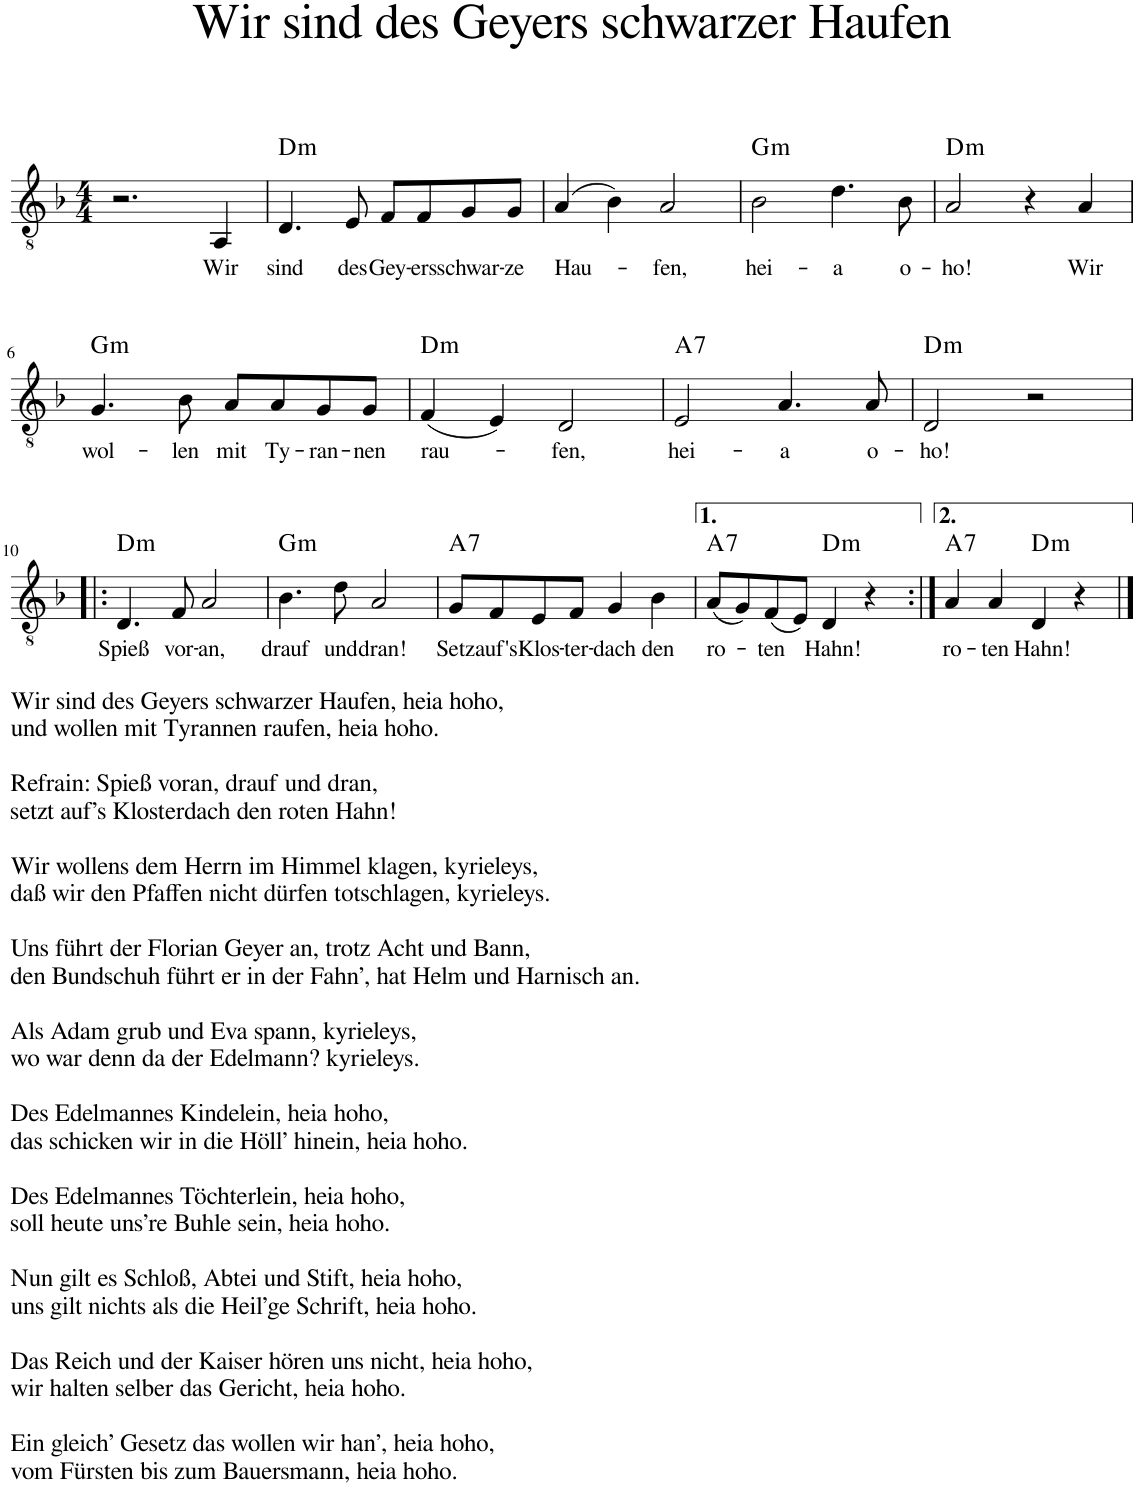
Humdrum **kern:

**kern	**text	**harte
*part1	*part1	*part1
*staff1	*staff1	*
*I"Piano	*	*
*I'Pno.	*	*
*clefGv2	*	*
*k[b-]	*	*
*M4/4	*	*
=1	=1	=1
2.r	.	.
!	!LO:LY:b	!
4AA/	Wir	.
=2	=2	=2
!	!LO:LY:b	!LO:H:kt=m
4.D/	sind	D:min
!	!LO:LY:b	!
8E/	des	.
!	!LO:LY:b	!
8F/L	Gey-	.
!	!LO:LY:b	!
8F/	-ers	.
!	!LO:LY:b	!
8G/	schwar-	.
!	!LO:LY:b	!
8G/J	-ze	.
=3	=3	=3
!	!LO:LY:b	!
(4A/	Hau-	.
4B-\)	.	.
!	!LO:LY:b	!
2A/	-fen,	.
=4	=4	=4
!	!LO:LY:b	!LO:H:kt=m
2B-\	hei-	G:min
!	!LO:LY:b	!
4.d\	-a	.
!	!LO:LY:b	!
8B-\	o-	.
=5	=5	=5
!	!LO:LY:b	!LO:H:kt=m
2A/	-ho!	D:min
4r	.	.
!	!LO:LY:b	!
4A/	Wir	.
!!LO:LB:g=z
=6	=6	=6
!	!LO:LY:b	!LO:H:kt=m
4.G/	wol-	G:min
!	!LO:LY:b	!
8B-\	-len	.
!	!LO:LY:b	!
8A/L	mit	.
!	!LO:LY:b	!
8A/	Ty-	.
!	!LO:LY:b	!
8G/	-ran-	.
!	!LO:LY:b	!
8G/J	-nen	.
=7	=7	=7
!	!LO:LY:b	!LO:H:kt=m
(4F/	rau-	D:min
4E/)	.	.
!	!LO:LY:b	!
2D/	-fen,	.
=8	=8	=8
!	!LO:LY:b	!LO:H:kt=7
2E/	hei-	A:7
!	!LO:LY:b	!
4.A/	-a	.
!	!LO:LY:b	!
8A/	o-	.
=9	=9	=9
!	!LO:LY:b	!LO:H:kt=m
2D/	-ho!	D:min
2r	.	.
!!LO:LB:g=z
=10!|:	=10!|:	=10!|:
!LO:TX:b:t=Wir sind des Geyers schwarzer Haufen, heia hoho,	!	!
!LO:TX:b:t=und wollen mit Tyrannen raufen, heia hoho.	!	!
!LO:TX:b:t=Refrain&colon; Spieß voran, drauf und dran,	!	!
!LO:TX:b:t=setzt auf’s Klosterdach den roten Hahn!	!	!
!LO:TX:b:t=Wir wollens dem Herrn im Himmel klagen, kyrieleys,	!	!
!LO:TX:b:t=daß wir den Pfaffen nicht dürfen totschlagen, kyrieleys.	!	!
!LO:TX:b:t=Uns führt der Florian Geyer an, trotz Acht und Bann,	!	!
!LO:TX:b:t=den Bundschuh führt er in der Fahn’, hat Helm und Harnisch an.	!	!
!LO:TX:b:t=Als Adam grub und Eva spann, kyrieleys,	!	!
!LO:TX:b:t=wo war denn da der Edelmann? kyrieleys.	!	!
!LO:TX:b:t=Des Edelmannes Kindelein, heia hoho,	!	!
!LO:TX:b:t=das schicken wir in die Höll’ hinein, heia hoho.	!	!
!LO:TX:b:t=Des Edelmannes Töchterlein, heia hoho,	!	!
!LO:TX:b:t=soll heute uns’re Buhle sein, heia hoho.	!	!
!LO:TX:b:t=Nun gilt es Schloß, Abtei und Stift, heia hoho,	!	!
!LO:TX:b:t=uns gilt nichts als die Heil’ge Schrift, heia hoho.	!	!
!LO:TX:b:t=Das Reich und der Kaiser hören uns nicht, heia hoho,	!	!
!LO:TX:b:t=wir halten selber das Gericht, heia hoho.	!	!
!LO:TX:b:t=Ein gleich’ Gesetz das wollen wir han’, heia hoho,	!	!
!LO:TX:b:t=vom Fürsten bis zum Bauersmann, heia hoho.	!	!
!	!LO:LY:b	!LO:H:kt=m
4.D/	Spieß	D:min
!	!LO:LY:b	!
8F/	vor-	.
!	!LO:LY:b	!
2A/	-an,	.
=11	=11	=11
!	!LO:LY:b	!LO:H:kt=m
4.B-\	drauf	G:min
!	!LO:LY:b	!
8d\	und	.
!	!LO:LY:b	!
2A/	dran!	.
=12	=12	=12
!	!LO:LY:b	!LO:H:kt=7
8G/L	Setz	A:7
!	!LO:LY:b	!
8F/	auf's	.
!	!LO:LY:b	!
8E/	Klos-	.
!	!LO:LY:b	!
8F/J	-ter-	.
!	!LO:LY:b	!
4G/	-dach	.
!	!LO:LY:b	!
4B-\	den	.
=13	=13	=13
!	!LO:LY:b	!LO:H:kt=7
(8A/L	ro-	A:7
8G/)	.	.
!	!LO:LY:b	!
(8F/	-ten	.
8E/J)	.	.
!	!LO:LY:b	!LO:H:kt=m
4D/	Hahn!	D:min
4r	.	.
=14:|!	=14:|!	=14:|!
!	!LO:LY:b	!LO:H:kt=7
4A/	ro-	A:7
!	!LO:LY:b	!
4A/	-ten	.
!	!LO:LY:b	!LO:H:kt=m
4D/	Hahn!	D:min
4r	.	.
==	==	==
*-	*-	*-
